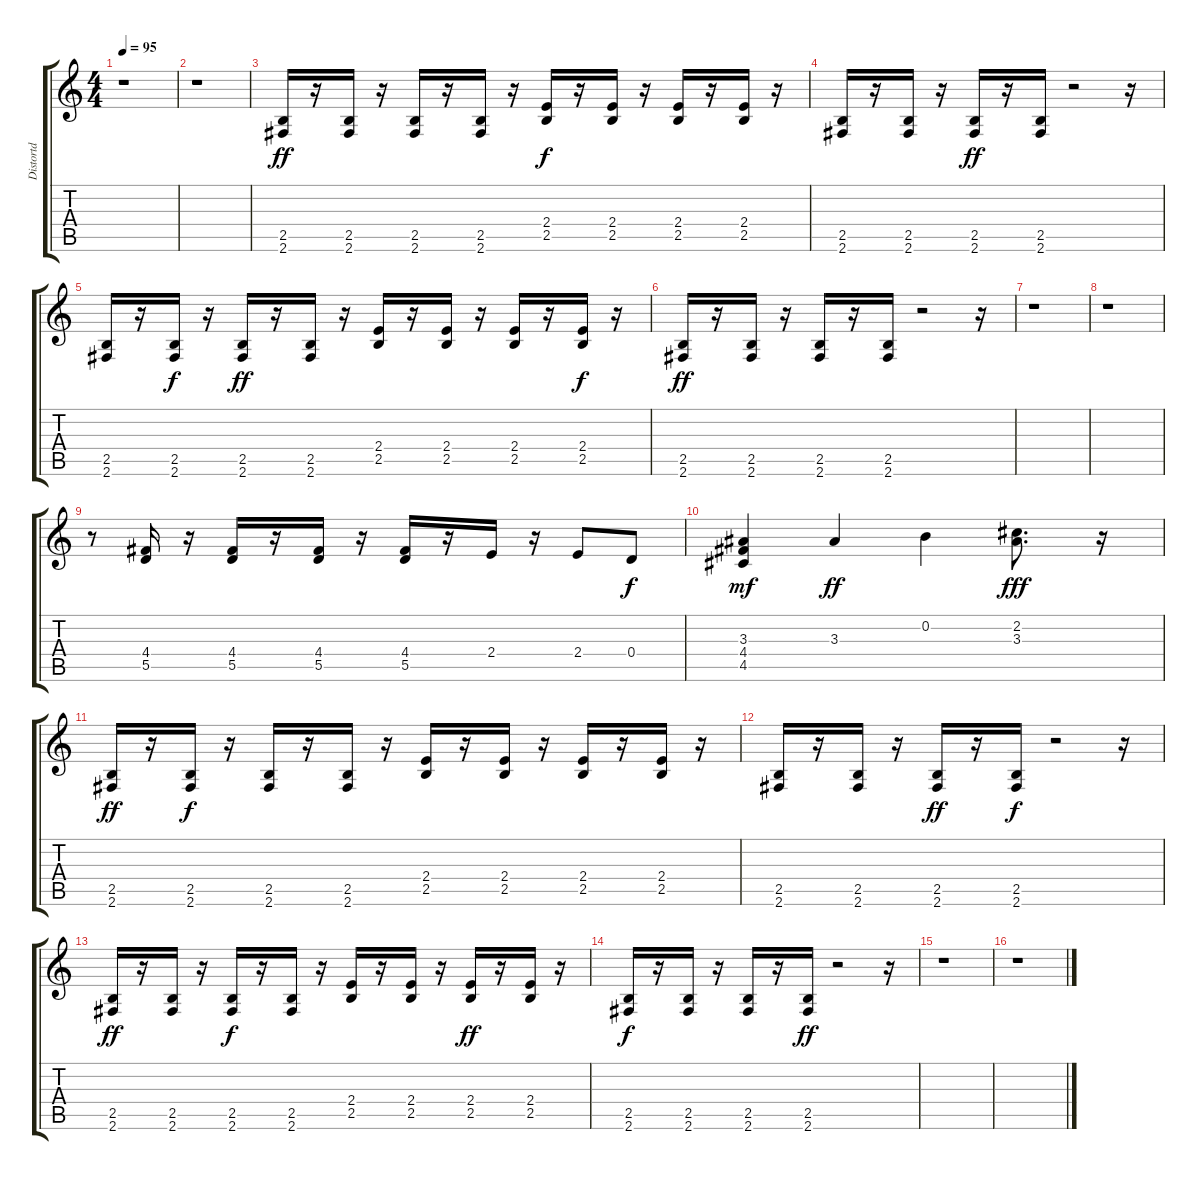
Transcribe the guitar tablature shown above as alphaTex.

\track ("Distortd" "Distortd") {instrument distortionguitar}
\staff {score tabs}
\tuning (E4 B3 G3 D3 A2 E2) {hide}
\ts (4 4)
\tempo 95
\clef g2
\ks c
r.1{dy ff} |
r.1 |
(2.5 2.6).16 r.16 (2.5 2.6).16 r.16 (2.5 2.6).16 r.16 (2.5 2.6).16 r.16 (2.4 2.5).16{dy f} r.16 (2.4 2.5).16 r.16 (2.4 2.5).16 r.16 (2.4 2.5).16 r.16 |
(2.5 2.6).16 r.16 (2.5 2.6).16 r.16 (2.5 2.6).16{dy ff} r.16 (2.5 2.6).16 r.2 r.16 |
(2.5 2.6).16 r.16 (2.5 2.6).16{dy f} r.16 (2.5 2.6).16{dy ff} r.16 (2.5 2.6).16 r.16 (2.4 2.5).16 r.16 (2.4 2.5).16 r.16 (2.4 2.5).16 r.16 (2.4 2.5).16{dy f} r.16 |
(2.5 2.6).16{dy ff} r.16 (2.5 2.6).16 r.16 (2.5 2.6).16 r.16 (2.5 2.6).16 r.2 r.16 |
r.1 |
r.1 |
r.8 (4.4 5.5).16 r.16 (4.4 5.5).16 r.16 (4.4 5.5).16 r.16 (4.4 5.5).16 r.16 2.4.16 r.16 2.4.8 0.4.8{dy f} |
(3.3 4.4 4.5).4{dy mf} 3.3.4{dy ff} 0.2.4 (2.2 3.3).8{d dy fff} r.16 |
(2.5 2.6).16{dy ff} r.16 (2.5 2.6).16{dy f} r.16 (2.5 2.6).16 r.16 (2.5 2.6).16 r.16 (2.4 2.5).16 r.16 (2.4 2.5).16 r.16 (2.4 2.5).16 r.16 (2.4 2.5).16 r.16 |
(2.5 2.6).16 r.16 (2.5 2.6).16 r.16 (2.5 2.6).16{dy ff} r.16 (2.5 2.6).16{dy f} r.2 r.16 |
(2.5 2.6).16{dy ff} r.16 (2.5 2.6).16 r.16 (2.5 2.6).16{dy f} r.16 (2.5 2.6).16 r.16 (2.4 2.5).16 r.16 (2.4 2.5).16 r.16 (2.4 2.5).16{dy ff} r.16 (2.4 2.5).16 r.16 |
(2.5 2.6).16{dy f} r.16 (2.5 2.6).16 r.16 (2.5 2.6).16 r.16 (2.5 2.6).16{dy ff} r.2 r.16 |
r.1 |
r.1
